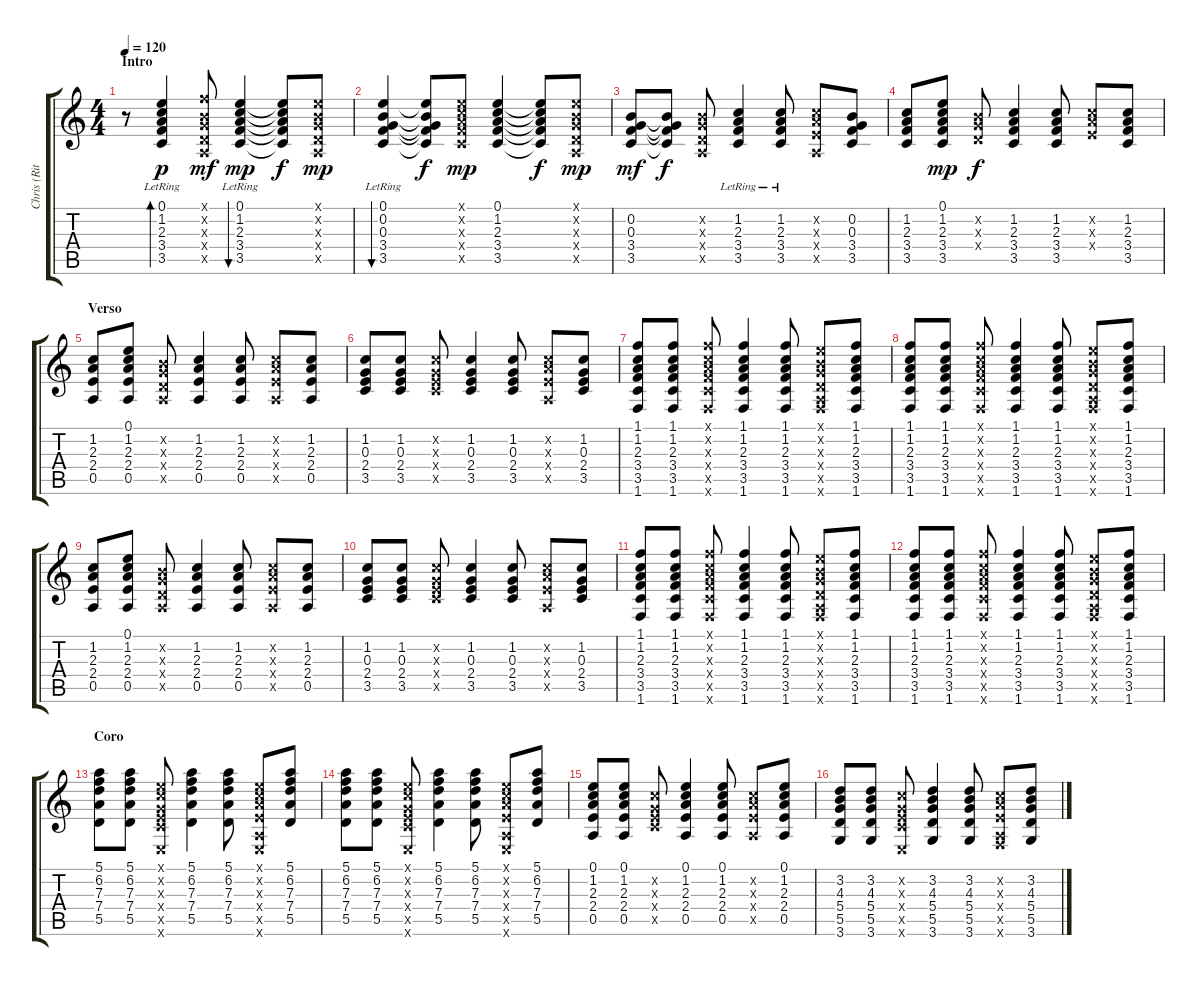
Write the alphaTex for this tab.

\track ("Chris (Ritmica)" "Chris (Rit") {instrument electricguitarclean}
\staff {score tabs}
\tuning (E4 B3 G3 D3 A2 E2) {hide}
\ts (4 4)
\section ("" "Intro")
\tempo 120
\clef g2
\ks c
r.8{dy p instrument electricguitarclean} (0.1{lr} 1.2{lr} 2.3{lr} 3.4{lr} 3.5{lr}).4{bd 60} (1.1{x} 0.2{x} 0.3{x} 0.4{x} 0.5{x}).8{dy mf} (0.1{lr} 1.2{lr} 2.3{lr} 3.4{lr} 3.5{lr}).4{bu 60 dy mp} (0.1{t} 1.2{t} 2.3{t} 3.4{t} 3.5{t}).8{dy f} (0.1{x} 0.2{x} 0.3{x} 0.4{x} 0.5{x}).8{dy mp} |
(0.1{lr} 0.2{lr} 0.3{lr} 3.4{lr} 3.5{lr}).4{bu 60} (0.1{t} 0.2{t} 0.3{t} 3.4{t} 3.5{t}).8{dy f} (0.1{x} 1.2{x} 2.3{x} 3.4{x} 3.5{x}).8{dy mp} (0.1 1.2 2.3 3.4 3.5).4 (0.1{t} 1.2{t} 2.3{t} 3.4{t} 3.5{t}).8{dy f} (0.1{x} 0.2{x} 0.3{x} 0.4{x} 0.5{x}).8{dy mp} |
(0.2 0.3 3.4 3.5).8{dy mf} (0.2{t} 0.3{t} 3.4{t} 3.5{t}).8{dy f} (0.2{x} 0.3{x} 0.4{x} 0.5{x}).8 (1.2{lr} 2.3{lr} 3.4{lr} 3.5{lr}).4 (1.2 2.3 3.4{lr} 3.5{lr}).8 (1.2{x} 2.3{x} 2.4{x} 0.5{x}).8 (0.2 0.3 3.4 3.5).8 |
(1.2 2.3 3.4 3.5).8 (0.1 1.2 2.3 3.4 3.5).8{dy mp} (0.2{x} 0.3{x} 0.4{x}).8{dy f} (1.2 2.3 3.4 3.5).4 (1.2 2.3 3.4 3.5).8 (1.2{x} 2.3{x} 2.4{x}).8 (1.2 2.3 3.4 3.5).8 |
\section ("" "Verso")
(1.2 2.3 2.4 0.5).8 (0.1 1.2 2.3 2.4 0.5).8 (0.2{x} 0.3{x} 0.4{x} 0.5{x}).8 (1.2 2.3 2.4 0.5).4 (1.2 2.3 2.4 0.5).8 (1.2{x} 2.3{x} 2.4{x} 0.5{x}).8 (1.2 2.3 2.4 0.5).8 |
(1.2 0.3 2.4 3.5).8 (1.2 0.3 2.4 3.5).8 (1.2{x} 0.3{x} 2.4{x} 3.5{x}).8 (1.2 0.3 2.4 3.5).4 (1.2 0.3 2.4 3.5).8 (1.2{x} 2.3{x} 2.4{x} 0.5{x}).8 (1.2 0.3 2.4 3.5).8 |
(1.1 1.2 2.3 3.4 3.5 1.6).8 (1.1 1.2 2.3 3.4 3.5 1.6).8 (1.1{x} 1.2{x} 2.3{x} 3.4{x} 3.5{x} 1.6{x}).8 (1.1 1.2 2.3 3.4 3.5 1.6).4 (1.1 1.2 2.3 3.4 3.5 1.6).8 (0.1{x} 0.2{x} 0.3{x} 0.4{x} 0.5{x} 1.6{x}).8 (1.1 1.2 2.3 3.4 3.5 1.6).8 |
(1.1 1.2 2.3 3.4 3.5 1.6).8 (1.1 1.2 2.3 3.4 3.5 1.6).8 (1.1{x} 1.2{x} 2.3{x} 3.4{x} 3.5{x} 1.6{x}).8 (1.1 1.2 2.3 3.4 3.5 1.6).4 (1.1 1.2 2.3 3.4 3.5 1.6).8 (0.1{x} 0.2{x} 0.3{x} 0.4{x} 0.5{x} 1.6{x}).8 (1.1 1.2 2.3 3.4 3.5 1.6).8 |
(1.2 2.3 2.4 0.5).8 (0.1 1.2 2.3 2.4 0.5).8 (0.2{x} 0.3{x} 0.4{x} 0.5{x}).8 (1.2 2.3 2.4 0.5).4 (1.2 2.3 2.4 0.5).8 (1.2{x} 2.3{x} 2.4{x} 0.5{x}).8 (1.2 2.3 2.4 0.5).8 |
(1.2 0.3 2.4 3.5).8 (1.2 0.3 2.4 3.5).8 (1.2{x} 0.3{x} 2.4{x} 3.5{x}).8 (1.2 0.3 2.4 3.5).4 (1.2 0.3 2.4 3.5).8 (1.2{x} 2.3{x} 2.4{x} 0.5{x}).8 (1.2 0.3 2.4 3.5).8 |
(1.1 1.2 2.3 3.4 3.5 1.6).8 (1.1 1.2 2.3 3.4 3.5 1.6).8 (1.1{x} 1.2{x} 2.3{x} 3.4{x} 3.5{x} 1.6{x}).8 (1.1 1.2 2.3 3.4 3.5 1.6).4 (1.1 1.2 2.3 3.4 3.5 1.6).8 (0.1{x} 0.2{x} 0.3{x} 0.4{x} 0.5{x} 1.6{x}).8 (1.1 1.2 2.3 3.4 3.5 1.6).8 |
(1.1 1.2 2.3 3.4 3.5 1.6).8 (1.1 1.2 2.3 3.4 3.5 1.6).8 (1.1{x} 1.2{x} 2.3{x} 3.4{x} 3.5{x} 1.6{x}).8 (1.1 1.2 2.3 3.4 3.5 1.6).4 (1.1 1.2 2.3 3.4 3.5 1.6).8 (0.1{x} 0.2{x} 0.3{x} 0.4{x} 0.5{x} 1.6{x}).8 (1.1 1.2 2.3 3.4 3.5 1.6).8 |
\section ("" "Coro")
(5.1 6.2 7.3 7.4 5.5).8 (5.1 6.2 7.3 7.4 5.5).8 (0.1{x} 1.2{x} 0.3{x} 2.4{x} 3.5{x} 0.6{x}).8 (5.1 6.2 7.3 7.4 5.5).4 (5.1 6.2 7.3 7.4 5.5).8 (0.1{x} 1.2{x} 2.3{x} 2.4{x} 0.5{x} 0.6{x}).8 (5.1 6.2 7.3 7.4 5.5).8 |
(5.1 6.2 7.3 7.4 5.5).8 (5.1 6.2 7.3 7.4 5.5).8 (0.1{x} 1.2{x} 0.3{x} 2.4{x} 3.5{x} 0.6{x}).8 (5.1 6.2 7.3 7.4 5.5).4 (5.1 6.2 7.3 7.4 5.5).8 (0.1{x} 1.2{x} 2.3{x} 2.4{x} 0.5{x} 0.6{x}).8 (5.1 6.2 7.3 7.4 5.5).8 |
(0.1 1.2 2.3 2.4 0.5).8 (0.1 1.2 2.3 2.4 0.5).8 (1.2{x} 0.3{x} 2.4{x} 3.5{x}).8 (0.1 1.2 2.3 2.4 0.5).4 (0.1 1.2 2.3 2.4 0.5).8 (1.2{x} 2.3{x} 2.4{x} 0.5{x}).8 (0.1 1.2 2.3 2.4 0.5).8 |
(3.2 4.3 5.4 5.5 3.6).8 (3.2 4.3 5.4 5.5 3.6).8 (1.2{x} 0.3{x} 2.4{x} 3.5{x} 0.6{x}).8 (3.2 4.3 5.4 5.5 3.6).4 (3.2 4.3 5.4 5.5 3.6).8 (1.2{x} 2.3{x} 2.4{x} 0.5{x} 1.6{x}).8 (3.2 4.3 5.4 5.5 3.6).8
